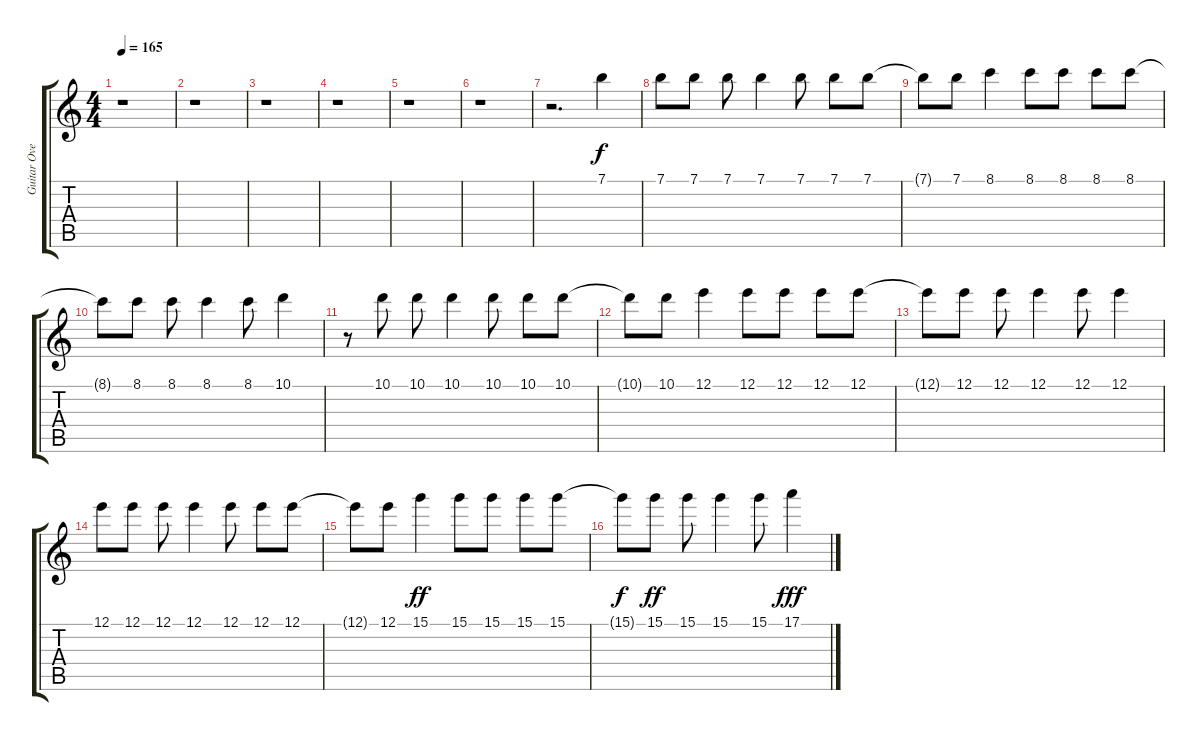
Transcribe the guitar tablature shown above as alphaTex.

\track ("Guitar Overdrive" "Guitar Ove") {instrument overdrivenguitar}
\staff {score tabs}
\tuning (E4 B3 G3 D3 A2 E2) {hide}
\ts (4 4)
\tempo 165
\clef g2
\ks c
r.1{dy f} |
r.1 |
r.1 |
r.1 |
r.1 |
r.1 |
r.2{d} 7.1.4 |
7.1.8 7.1.8 7.1.8 7.1.4 7.1.8 7.1.8 7.1.8 |
7.1{t}.8 7.1.8 8.1.4 8.1.8 8.1.8 8.1.8 8.1.8 |
8.1{t}.8 8.1.8 8.1.8 8.1.4 8.1.8 10.1.4 |
r.8 10.1.8 10.1.8 10.1.4 10.1.8 10.1.8 10.1.8 |
10.1{t}.8 10.1.8 12.1.4 12.1.8 12.1.8 12.1.8 12.1.8 |
12.1{t}.8 12.1.8 12.1.8 12.1.4 12.1.8 12.1.4 |
12.1.8 12.1.8 12.1.8 12.1.4 12.1.8 12.1.8 12.1.8 |
12.1{t}.8 12.1.8 15.1.4{dy ff} 15.1.8 15.1.8 15.1.8 15.1.8 |
15.1{t}.8{dy f} 15.1.8{dy ff} 15.1.8 15.1.4 15.1.8 17.1.4{dy fff}
